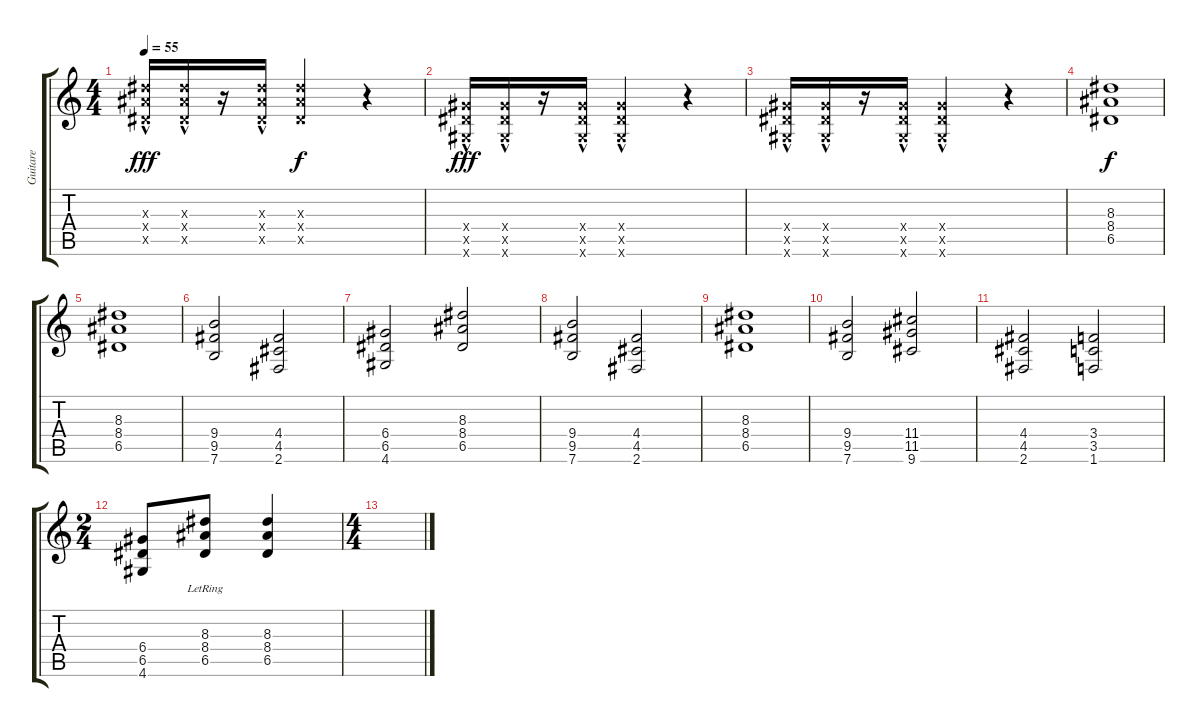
\track ("Guitare" "Guitare") {instrument distortionguitar}
\staff {score tabs}
\tuning (E4 B3 G3 D3 A2 E2) {hide}
\ts (4 4)
\tempo 55
\clef g2
\ks c
(8.3{x} 8.4{x} 6.5{hac x}).16{dy fff} (8.3{x} 8.4{x} 6.5{hac x}).16 r.16 (8.3{x} 8.4{x} 6.5{hac x}).16 (8.3{x} 8.4{x} 6.5{x}).2{dy f} r.4 |
(6.4{x} 6.5{hac x} 4.6{hac x}).16{dy fff} (6.4{x} 6.5{x} 4.6{hac x}).16 r.16 (6.4{x} 6.5{x} 4.6{hac x}).16 (6.4{x} 6.5{x} 4.6{hac x}).2 r.4 |
(6.4{hac x} 6.5{hac x} 4.6{hac x}).16 (6.4{hac x} 6.5{hac x} 4.6{hac x}).16 r.16 (6.4{hac x} 6.5{hac x} 4.6{hac x}).16 (6.4{hac x} 6.5{hac x} 4.6{hac x}).2 r.4 |
(8.3 8.4 6.5).1{dy f} |
(8.3 8.4 6.5).1 |
(9.4 9.5 7.6).2 (4.4 4.5 2.6).2 |
(6.4 6.5 4.6).2 (8.3 8.4 6.5).2 |
(9.4 9.5 7.6).2 (4.4 4.5 2.6).2 |
(8.3 8.4 6.5).1 |
(9.4 9.5 7.6).2 (11.4 11.5 9.6).2 |
(4.4 4.5 2.6).2 (3.4 3.5 1.6).2 |
\ts (2 4)
(6.4 6.5 4.6).8 (8.3 8.4 6.5{lr}).8 (8.3 8.4 6.5).4 |
\ts (4 4)
